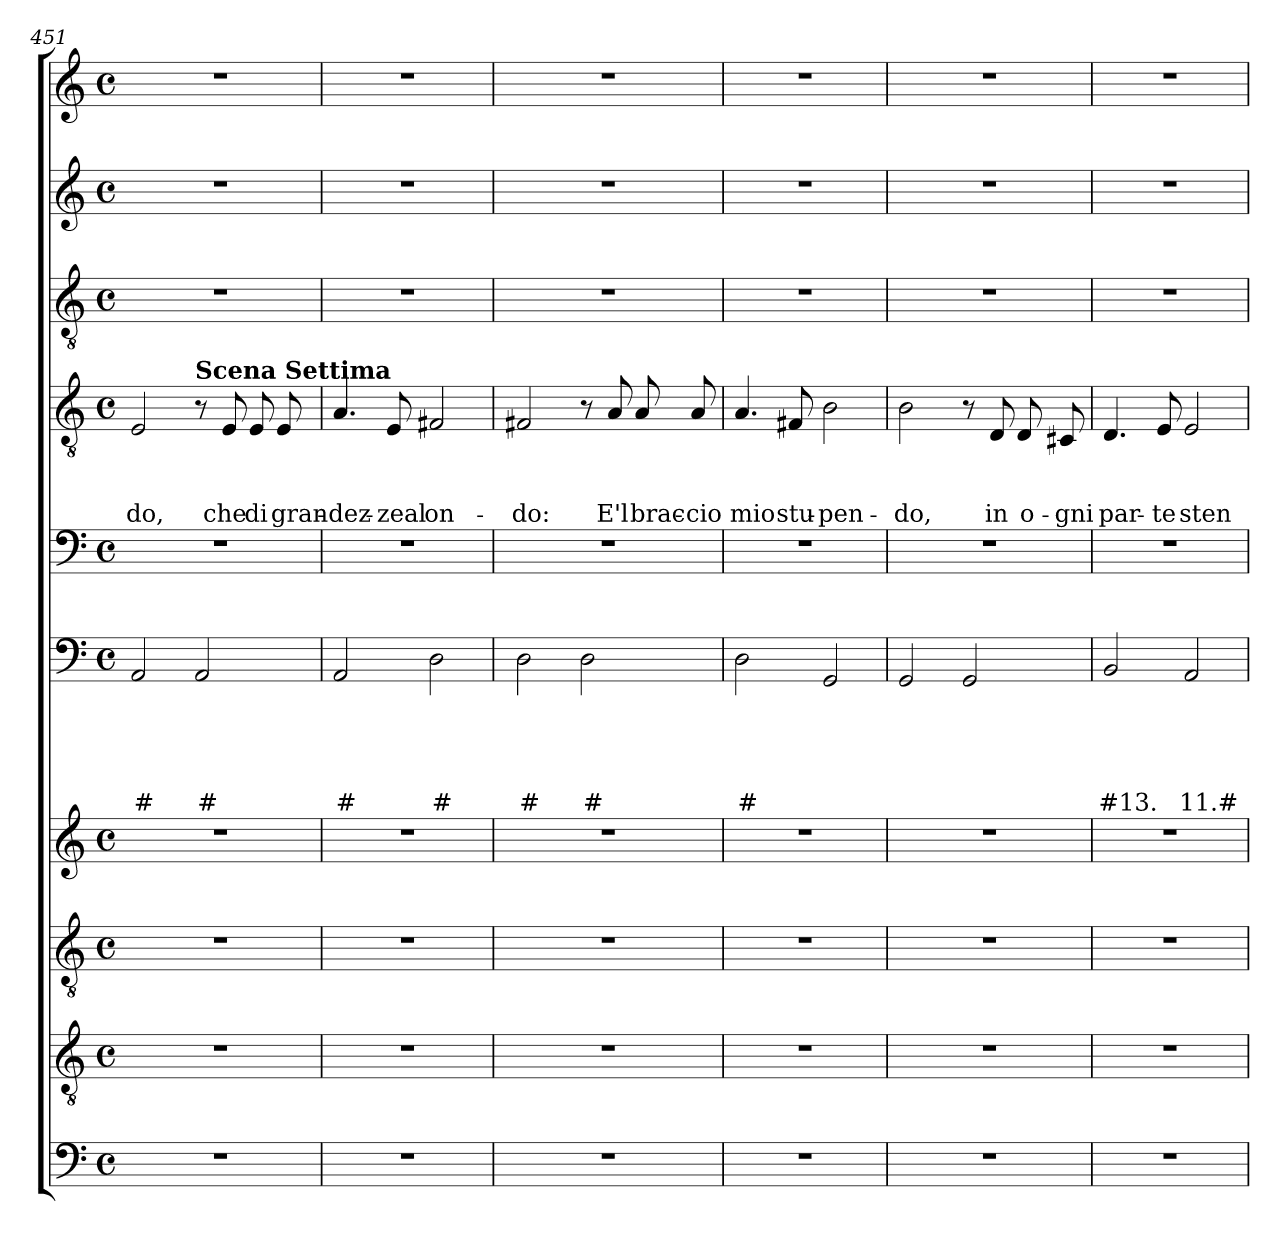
**kern	**kern	**kern	**kern	**kern	**text	**text	**text	**text	**text	**kern	**kern	**text	**text	**text	**kern	**kern	**kern
*part10	*part9	*part8	*part7	*part6	*part6	*part6	*part6	*part6	*part6	*part5	*part4	*part4	*part4	*part4	*part3	*part2	*part1
*staff10	*staff9	*staff8	*staff7	*staff6	*staff6	*staff6	*staff6	*staff6	*staff6	*staff5	*staff4	*staff4	*staff4	*staff4	*staff3	*staff2	*staff1
*clefF4	*clefGv2	*clefGv2	*clefG2	*clefF4	*	*	*	*	*	*clefF4	*clefGv2	*	*	*	*clefGv2	*clefG2	*clefG2
*k[]	*k[]	*k[]	*k[]	*k[]	*	*	*	*	*	*k[]	*k[]	*	*	*	*k[]	*k[]	*k[]
*C:	*C:	*C:	*C:	*C:	*	*	*	*	*	*C:	*C:	*	*	*	*C:	*C:	*C:
*M4/4	*M4/4	*M4/4	*M4/4	*M4/4	*	*	*	*	*	*M4/4	*M4/4	*	*	*	*M4/4	*M4/4	*M4/4
*met(c)	*met(c)	*met(c)	*met(c)	*met(c)	*	*	*	*	*	*met(c)	*met(c)	*	*	*	*met(c)	*met(c)	*met(c)
=451	=451	=451	=451	=451	=451	=451	=451	=451	=451	=451	=451	=451	=451	=451	=451	=451	=451
1r	1r	1r	1r	2AA/	.	.	.	.	#	1r	2E/	.	.	-do,	1r	1r	1r
!	!	!	!	!	!	!	!	!	!	!	!LO:TX:a:B:t=Scena Settima	!	!	!	!	!	!
.	.	.	.	2AA/	.	.	.	.	#	.	8r	.	.	.	.	.	.
.	.	.	.	.	.	.	.	.	.	.	8E/	.	.	che	.	.	.
.	.	.	.	.	.	.	.	.	.	.	8E/	.	.	di	.	.	.
.	.	.	.	.	.	.	.	.	.	.	8E/	.	.	gran-	.	.	.
=452	=452	=452	=452	=452	=452	=452	=452	=452	=452	=452	=452	=452	=452	=452	=452	=452	=452
1r	1r	1r	1r	2AA/	.	.	.	.	#	1r	4.A/	.	.	-dez-	1r	1r	1r
.	.	.	.	.	.	.	.	.	.	.	8E/	.	.	-zeal	.	.	.
.	.	.	.	2D\	.	.	.	.	#	.	2F#X/	.	.	on-	.	.	.
=453	=453	=453	=453	=453	=453	=453	=453	=453	=453	=453	=453	=453	=453	=453	=453	=453	=453
1r	1r	1r	1r	2D\	.	.	.	.	#	1r	2F#X/	.	.	-do:	1r	1r	1r
.	.	.	.	2D\	.	.	.	.	#	.	8r	.	.	.	.	.	.
.	.	.	.	.	.	.	.	.	.	.	8A/	.	.	E'l	.	.	.
.	.	.	.	.	.	.	.	.	.	.	8A/	.	.	brac-	.	.	.
.	.	.	.	.	.	.	.	.	.	.	8A/	.	.	-cio	.	.	.
=454	=454	=454	=454	=454	=454	=454	=454	=454	=454	=454	=454	=454	=454	=454	=454	=454	=454
1r	1r	1r	1r	2D\	.	.	.	.	#	1r	4.A/	.	.	mio	1r	1r	1r
.	.	.	.	.	.	.	.	.	.	.	8F#X/	.	.	stu-	.	.	.
.	.	.	.	2GG/	.	.	.	.	.	.	2B\	.	.	-pen-	.	.	.
!!LO:LB:g=z
=455	=455	=455	=455	=455	=455	=455	=455	=455	=455	=455	=455	=455	=455	=455	=455	=455	=455
1r	1r	1r	1r	2GG/	.	.	.	.	.	1r	2B\	.	.	-do,	1r	1r	1r
.	.	.	.	2GG/	.	.	.	.	.	.	8r	.	.	.	.	.	.
.	.	.	.	.	.	.	.	.	.	.	8D/	.	.	in	.	.	.
.	.	.	.	.	.	.	.	.	.	.	8D/	.	.	o-	.	.	.
.	.	.	.	.	.	.	.	.	.	.	8C#X/	.	.	-gni	.	.	.
=456	=456	=456	=456	=456	=456	=456	=456	=456	=456	=456	=456	=456	=456	=456	=456	=456	=456
1r	1r	1r	1r	2BB/	.	.	.	.	#13.	1r	4.D/	.	.	par-	1r	1r	1r
.	.	.	.	.	.	.	.	.	.	.	8E/	.	.	-te	.	.	.
.	.	.	.	2AA/	.	.	.	.	11.#	.	2E/	.	.	sten-	.	.	.
=	=	=	=	=	=	=	=	=	=	=	=	=	=	=	=	=	=
*-	*-	*-	*-	*-	*-	*-	*-	*-	*-	*-	*-	*-	*-	*-	*-	*-	*-
